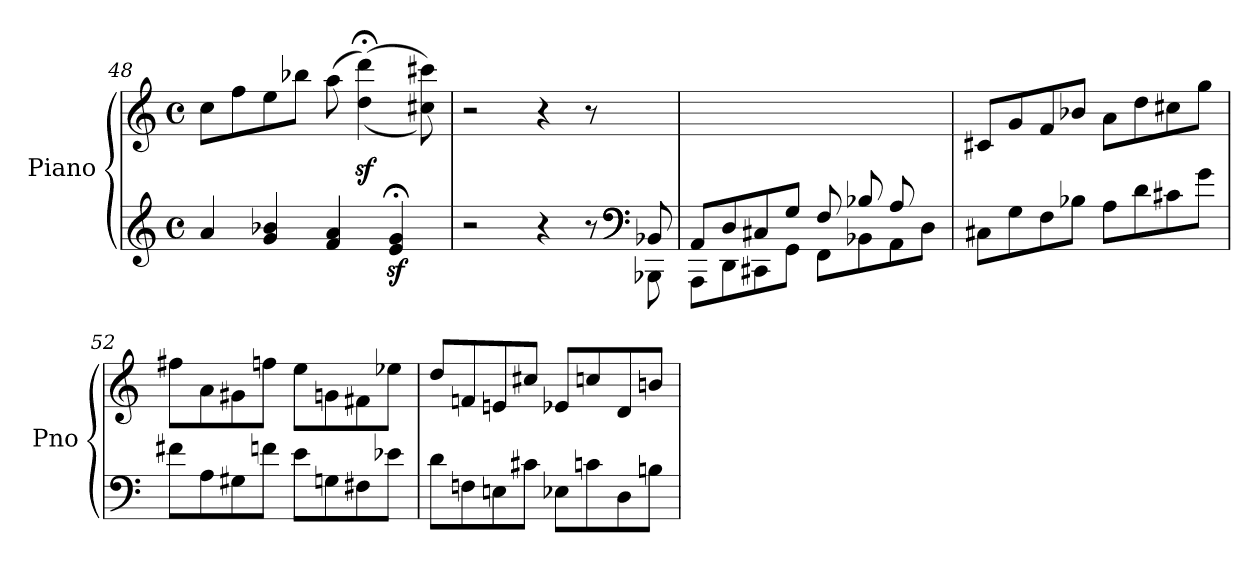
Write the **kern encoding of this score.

**kern	**kern	**dynam
*part1	*part1	*part1
*staff2	*staff1	*staff1/2
*I"Piano	*	*
*I'Pno	*	*
*clefG2	*clefG2	*
*k[]	*k[]	*
*M4/4	*M4/4	*
*met(c)	*met(c)	*
=48	=48	=48
4a/	8cc\L	.
.	8ff\	.
4g/ 4b-X/	8ee\	.
.	8bb-X\J	.
4f/ 4a/	(8aa\	.
.	((4dd\z<;< 4ddd\z<;<)	.
4e/z<;< 4g/z<;<	.	.
.	8cc#X\ 8ccc#X\))	.
=49	=49	=49
*^	*	*
2..ryy	2r	2r	.
.	4r	4r	.
.	8r	8r	.
*clefF4	*	*	*
8BB-X/	8BBB-X\	8ryy	.
=50	=50	=50	=50
8AA/L	8AAA\L	2..ryy	.
8D/	8DD\	.	.
8C#X/	8CC#X\	.	.
8G/J	8GG\J	.	.
8F/L	8FF\L	.	.
8B-X/	8BB-X\	.	.
8A/	8AA\	.	.
8ryy	8D\J	8d\J	.
*v	*v	*	*
!!LO:LB:g=z
=51	=51	=51
8C#X\L	8c#X/L	.
8G\	8g/	.
8F\	8f/	.
8B-X\J	8b-X/J	.
8A\L	8a\L	.
8d\	8dd\	.
8c#X\	8cc#X\	.
8g\J	8gg\J	.
!!LO:PB:g=z
=52	=52	=52
8f#X\L	8ff#X\L	.
8A\	8a\	.
8G#X\	8g#X\	.
8fn\J	8ffn\J	.
8e\L	8ee\L	.
8Gn\	8gn\	.
8F#X\	8f#X\	.
8e-X\J	8ee-X\J	.
=53	=53	=53
8d\L	8dd/L	.
8Fn\	8fn/	.
8En\	8en/	.
8c#X\J	8cc#X/J	.
!	!	!LO:DY:b
8E-X\L	8e-X/L	other-dynamics
8cn\	8ccn/	.
8D\	8d/	.
8Bn\J	8bn/J	.
=	=	=
*-	*-	*-
